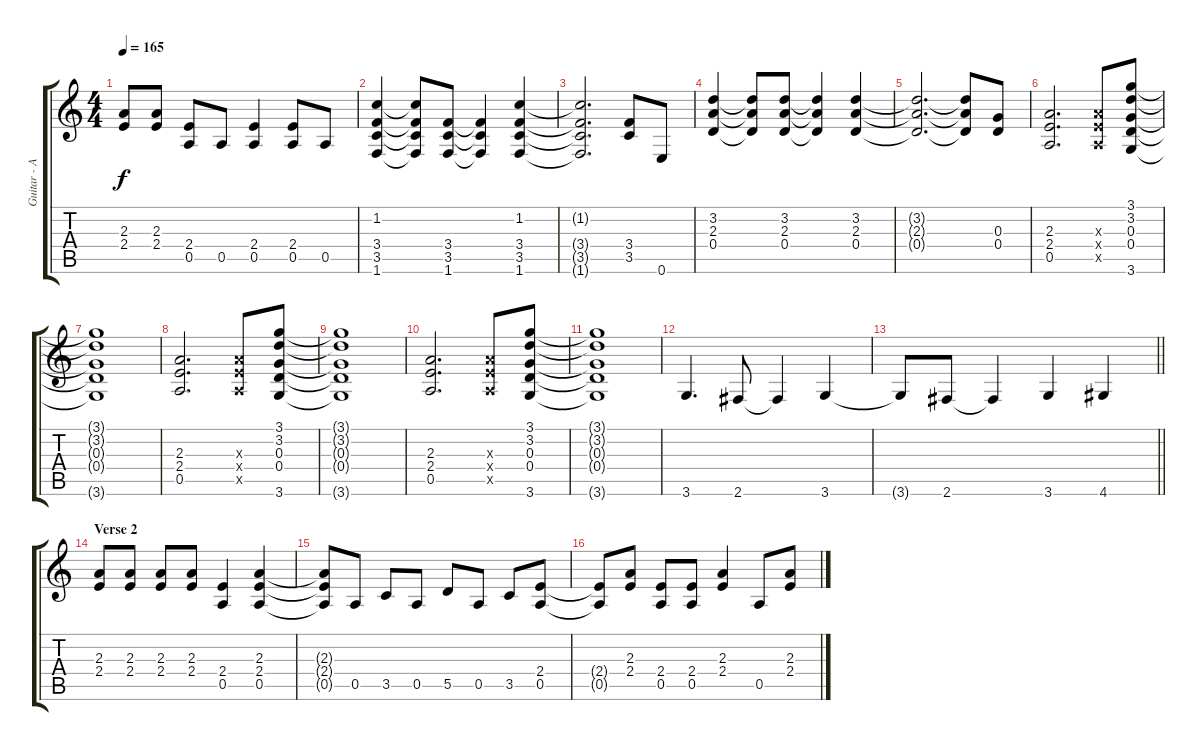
\track ("Guitar - Angus" "Guitar - A") {instrument distortionguitar}
\staff {score tabs}
\tuning (E4 B3 G3 D3 A2 E2) {hide}
\ts (4 4)
\tempo 165
\clef g2
\ks c
(2.3{t} 2.4{t}).8{dy f} (2.3 2.4).8 (2.4 0.5).8 0.5.8 (2.4 0.5).4 (2.4 0.5).8 0.5.8 |
(1.2 3.4 3.5 1.6).4 (1.2{t} 3.4{t} 3.5{t} 1.6{t}).8 (3.4 3.5 1.6).8 (3.4{t} 3.5{t} 1.6{t}).4 (1.2 3.4 3.5 1.6).4 |
(1.2{t} 3.4{t} 3.5{t} 1.6{t}).2{d} (3.4 3.5).8 0.6.8 |
(3.2 2.3 0.4).4 (3.2{t} 2.3{t} 0.4{t}).8 (3.2 2.3 0.4).8 (3.2{t} 2.3{t} 0.4{t}).4 (3.2 2.3 0.4).4 |
(3.2{t} 2.3{t} 0.4{t}).2{d} (3.2{t} 2.3{t} 0.4{t}).8 (0.3 0.4).8 |
(2.3 2.4 0.5).2{d} (2.3{x} 2.4{x} 0.5{x}).8 (3.1 3.2 0.3 0.4 3.6).8 |
(3.1{t} 3.2{t} 0.3{t} 0.4{t} 3.6{t}).1 |
(2.3 2.4 0.5).2{d} (2.3{x} 2.4{x} 0.5{x}).8 (3.1 3.2 0.3 0.4 3.6).8 |
(3.1{t} 3.2{t} 0.3{t} 0.4{t} 3.6{t}).1 |
(2.3 2.4 0.5).2{d} (2.3{x} 2.4{x} 0.5{x}).8 (3.1 3.2 0.3 0.4 3.6).8 |
(3.1{t} 3.2{t} 0.3{t} 0.4{t} 3.6{t}).1 |
3.6.4{d} 2.6.8 2.6{t}.4 3.6.4 |
\barLineRight lightlight
3.6{t}.8 2.6.8 2.6{t}.4 3.6.4 4.6.4 |
\section ("" "Verse 2")
(2.3 2.4).8 (2.3 2.4).8 (2.3 2.4).8 (2.3 2.4).8 (2.4 0.5).4 (2.3 2.4 0.5).4 |
(2.3{t} 2.4{t} 0.5{t}).8 0.5.8 3.5.8 0.5.8 5.5.8 0.5.8 3.5.8 (2.4 0.5).8 |
(2.4{t} 0.5{t}).8 (2.3 2.4).8 (2.4 0.5).8 (2.4 0.5).8 (2.3 2.4).4 0.5.8 (2.3 2.4).8
